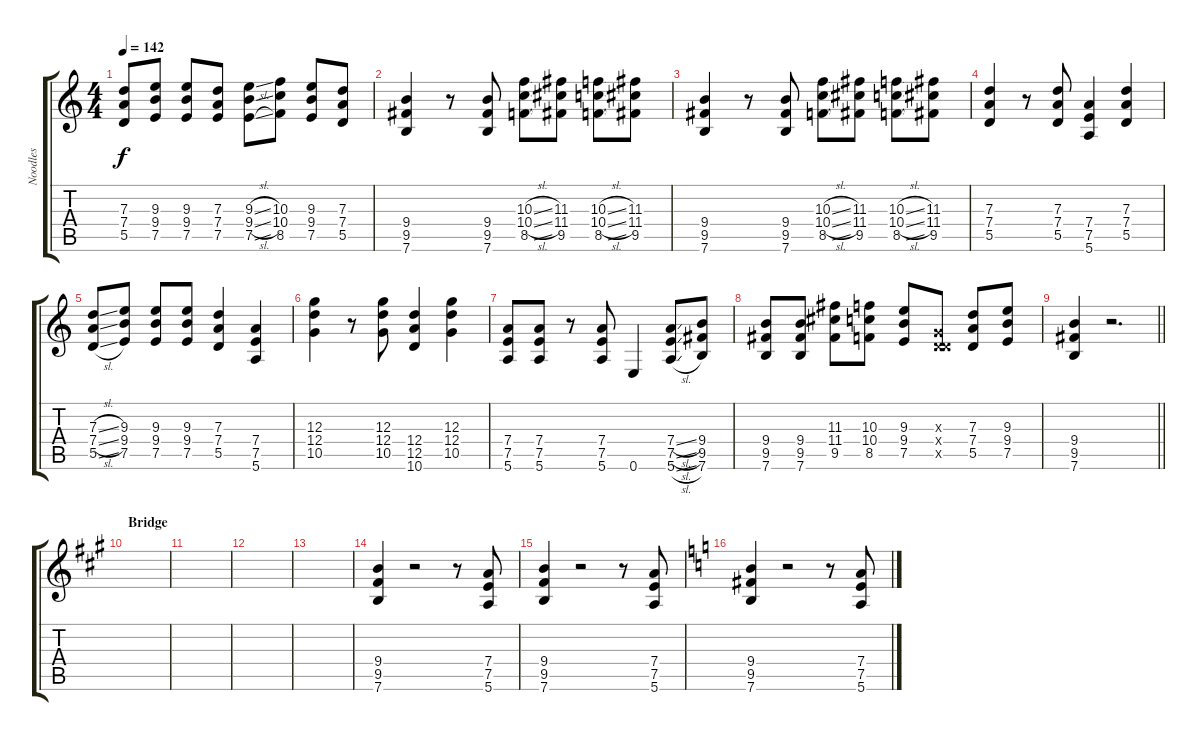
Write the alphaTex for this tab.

\track ("Noodles" "Noodles") {instrument overdrivenguitar}
\staff {score tabs}
\tuning (E4 B3 G3 D3 A2 E2) {hide}
\ts (4 4)
\tempo 142
\clef g2
\ks c
(7.3 7.4 5.5).8{dy f} (9.3 9.4 7.5).8 (9.3 9.4 7.5).8 (7.3 7.4 7.5).8 (9.3{sl} 9.4{sl} 7.5{sl}).8 (10.3 10.4 8.5).8 (9.3 9.4 7.5).8 (7.3 7.4 5.5).8 |
(9.4 9.5 7.6).4 r.8 (9.4 9.5 7.6).8 (10.3{sl} 10.4{sl} 8.5{sl}).8 (11.3 11.4 9.5).8 (10.3{sl} 10.4{sl} 8.5{sl}).8 (11.3 11.4 9.5).8 |
(9.4 9.5 7.6).4 r.8 (9.4 9.5 7.6).8 (10.3{sl} 10.4{sl} 8.5{sl}).8 (11.3 11.4 9.5).8 (10.3{sl} 10.4{sl} 8.5{sl}).8 (11.3 11.4 9.5).8 |
(7.3 7.4 5.5).4 r.8 (7.3 7.4 5.5).8 (7.4 7.5 5.6).4 (7.3 7.4 5.5).4 |
(7.3{sl} 7.4{sl} 5.5{sl}).8 (9.3 9.4 7.5).8 (9.3 9.4 7.5).8 (9.3 9.4 7.5).8 (7.3 7.4 5.5).4 (7.4 7.5 5.6).4 |
(12.3 12.4 10.5).4 r.8 (12.3 12.4 10.5).8 (12.4 12.5 10.6).4 (12.3 12.4 10.5).4 |
(7.4 7.5 5.6).8 (7.4 7.5 5.6).8 r.8 (7.4 7.5 5.6).8 0.6.4 (7.4{sl} 7.5{sl} 5.6{sl}).8 (9.4 9.5 7.6).8 |
(9.4 9.5 7.6).8 (9.4 9.5 7.6).8 (11.3 11.4 9.5).8 (10.3 10.4 8.5).8 (9.3 9.4 7.5).8 (0.3{x} 0.4{x} 5.5{x}).8 (7.3 7.4 5.5).8 (9.3 9.4 7.5).8 |
\barLineRight lightlight
(9.4 9.5 7.6).4 r.2{d} |
\section ("" "Bridge")
\ks a
|
|
|
|
(9.4 9.5 7.6).4 r.2 r.8 (7.4 7.5 5.6).8 |
(9.4 9.5 7.6).4 r.2 r.8 (7.4 7.5 5.6).8 |
\ks c
(9.4 9.5 7.6).4 r.2 r.8 (7.4{sl} 7.5{sl} 5.6{sl}).8
